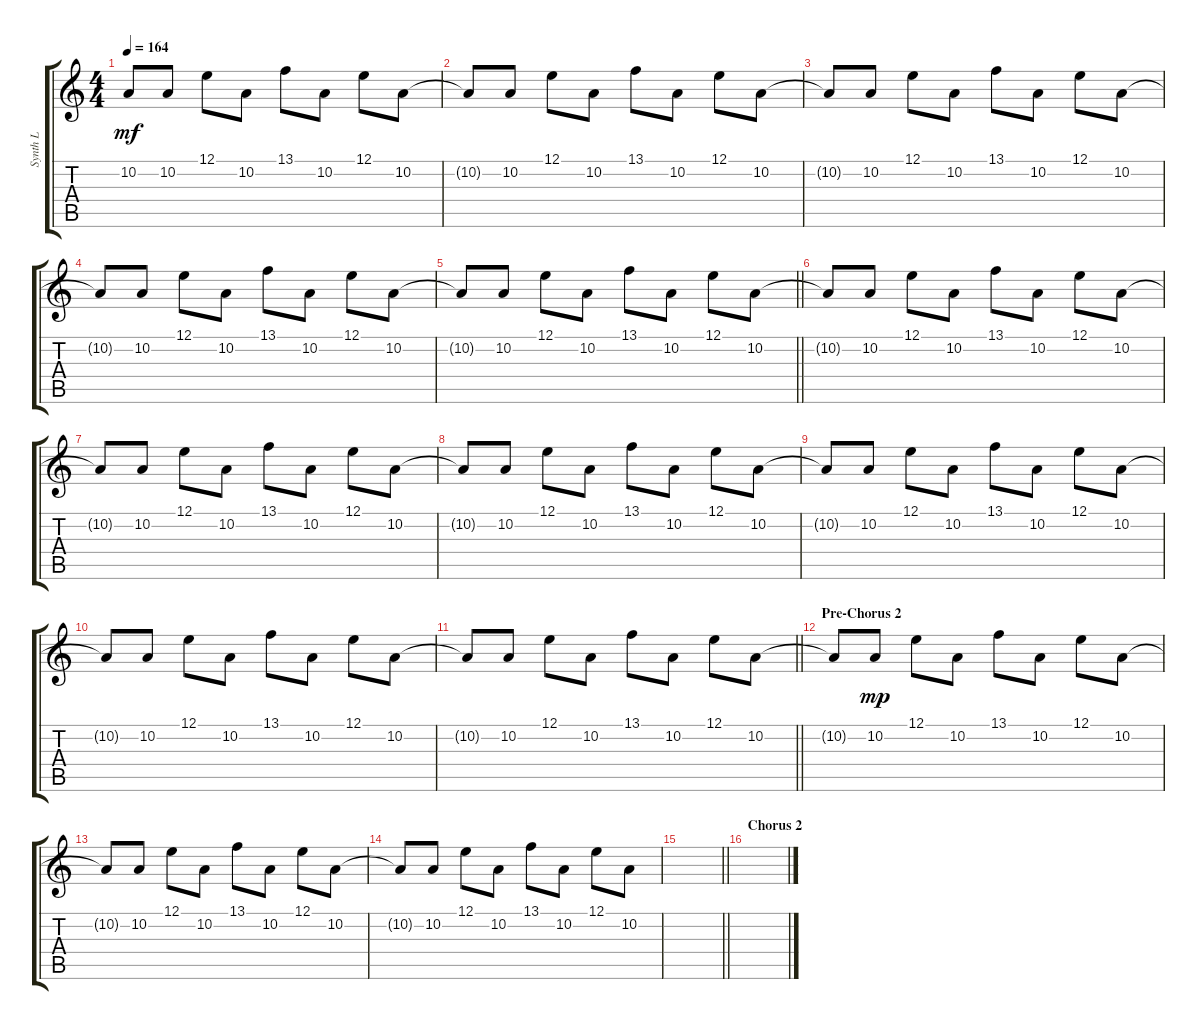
\track ("Synth L" "Synth L") {instrument lead2sawtooth}
\staff {score tabs}
\tuning (E4 B3 G3 D3 A2 E2) {hide}
\ts (4 4)
\tempo 164
\clef g2
\ks c
10.2{t}.8{dy mf} 10.2.8 12.1.8 10.2.8 13.1.8 10.2.8 12.1.8 10.2.8 |
10.2{t}.8 10.2.8 12.1.8 10.2.8 13.1.8 10.2.8 12.1.8 10.2.8 |
10.2{t}.8 10.2.8 12.1.8 10.2.8 13.1.8 10.2.8 12.1.8 10.2.8 |
10.2{t}.8 10.2.8 12.1.8 10.2.8 13.1.8 10.2.8 12.1.8 10.2.8 |
\barLineRight lightlight
10.2{t}.8 10.2.8 12.1.8 10.2.8 13.1.8 10.2.8 12.1.8 10.2.8 |
10.2{t}.8 10.2.8 12.1.8 10.2.8 13.1.8 10.2.8 12.1.8 10.2.8 |
10.2{t}.8 10.2.8 12.1.8 10.2.8 13.1.8 10.2.8 12.1.8 10.2.8 |
10.2{t}.8 10.2.8 12.1.8 10.2.8 13.1.8 10.2.8 12.1.8 10.2.8 |
10.2{t}.8 10.2.8 12.1.8 10.2.8 13.1.8 10.2.8 12.1.8 10.2.8 |
10.2{t}.8 10.2.8 12.1.8 10.2.8 13.1.8 10.2.8 12.1.8 10.2.8 |
\barLineRight lightlight
10.2{t}.8 10.2.8 12.1.8 10.2.8 13.1.8 10.2.8 12.1.8 10.2.8 |
\section ("" "Pre-Chorus 2")
10.2{t}.8 10.2.8{dy mp} 12.1.8 10.2.8 13.1.8 10.2.8 12.1.8 10.2.8 |
10.2{t}.8 10.2.8 12.1.8 10.2.8 13.1.8 10.2.8 12.1.8 10.2.8 |
10.2{t}.8 10.2.8 12.1.8 10.2.8 13.1.8 10.2.8 12.1.8 10.2.8 |
\barLineRight lightlight
|
\section ("" "Chorus 2")
